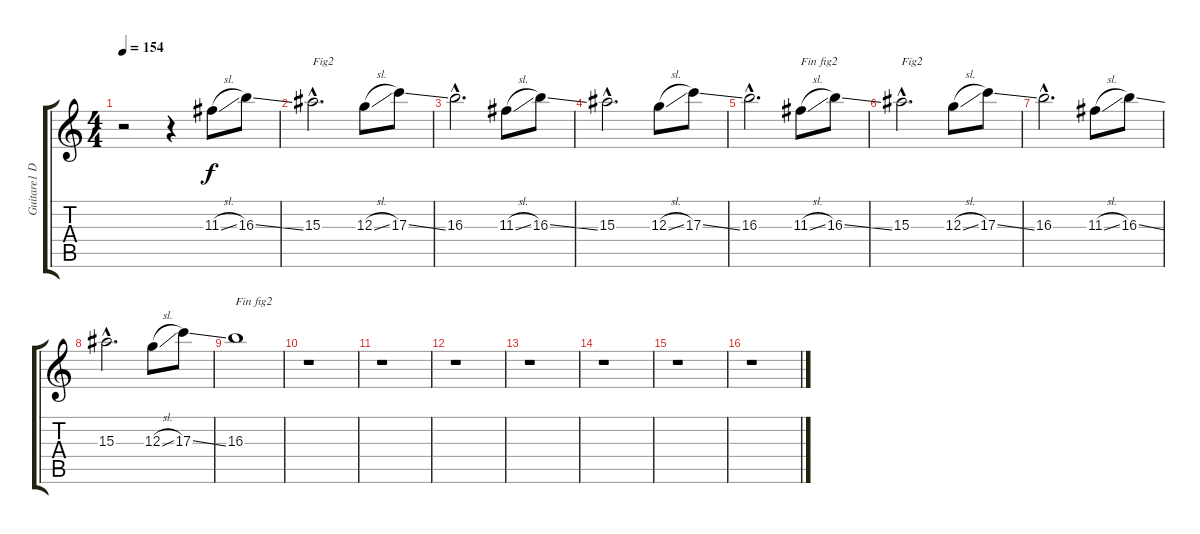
\track ("Guitare1 Disto" "Guitare1 D") {instrument overdrivenguitar}
\staff {score tabs}
\tuning (E4 B3 G3 D3 A2 E2) {hide}
\ts (4 4)
\tempo 154
\clef g2
\ks c
r.2{dy f} r.4 11.3{sl}.8 16.3{ss}.8 |
15.3{hac}.2{d txt "Fig2"} 12.3{sl}.8 17.3{ss}.8 |
16.3{hac}.2{d} 11.3{sl}.8 16.3{ss}.8 |
15.3{hac}.2{d} 12.3{sl}.8 17.3{ss}.8 |
16.3{hac}.2{d} 11.3{sl}.8{txt "Fin fig2"} 16.3{ss}.8 |
15.3{hac}.2{d txt "Fig2"} 12.3{sl}.8 17.3{ss}.8 |
16.3{hac}.2{d} 11.3{sl}.8 16.3{ss}.8 |
15.3{hac}.2{d} 12.3{sl}.8 17.3{ss}.8 |
16.3.1{txt "Fin fig2"} |
r.1 |
r.1 |
r.1 |
r.1 |
r.1 |
r.1 |
r.1
